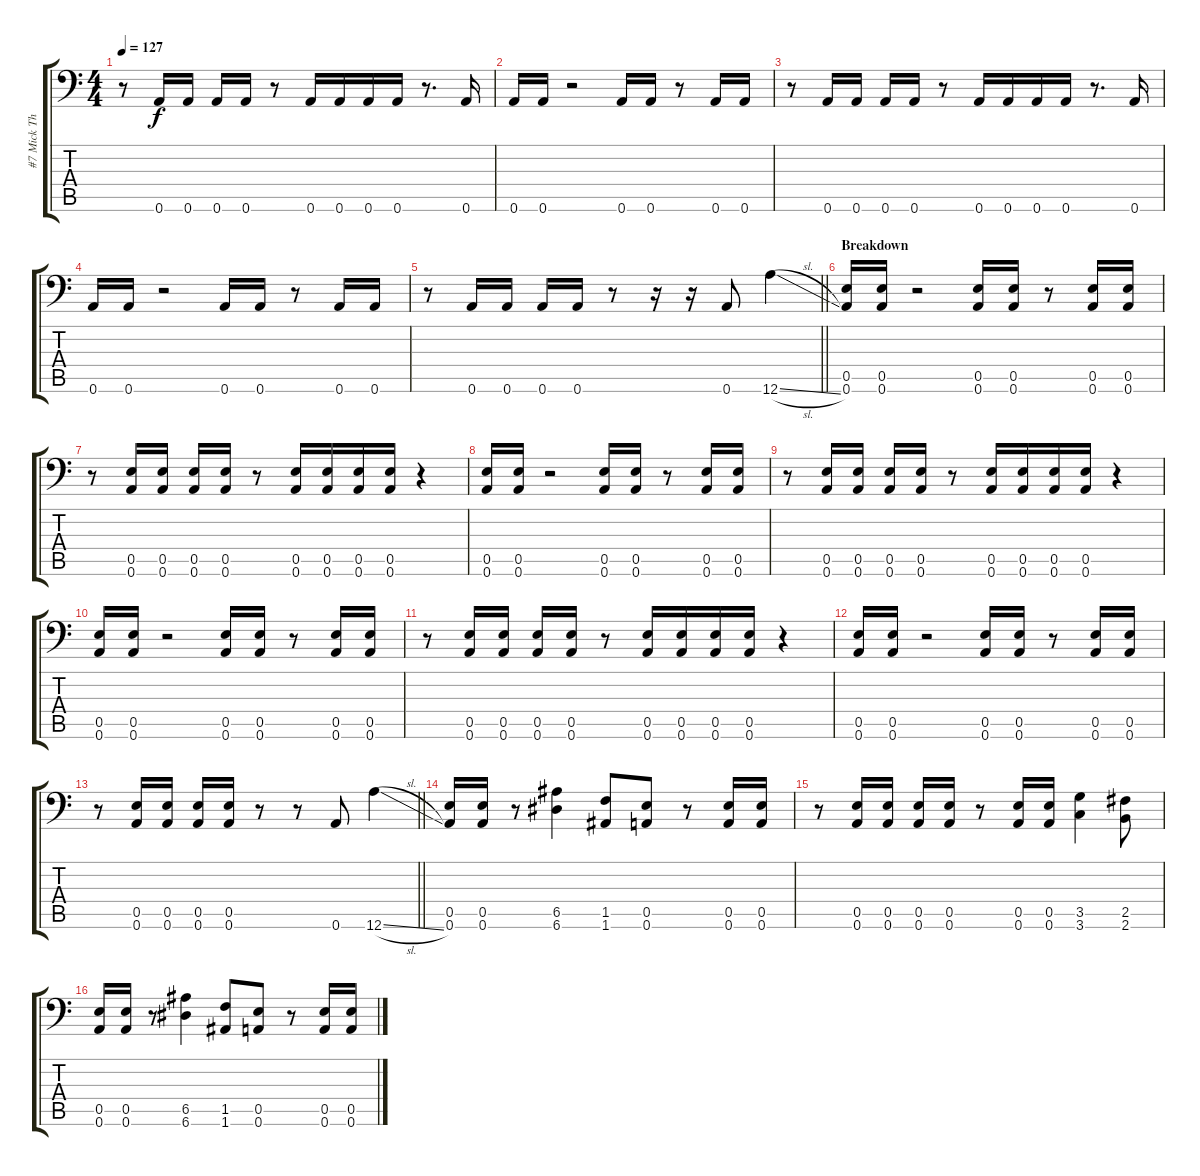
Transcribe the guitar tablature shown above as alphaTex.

\track ("#7 Mick Thomson" "#7 Mick Th") {instrument distortionguitar}
\staff {score tabs}
\tuning (B3 Gb3 D3 A2 E2 A1) {hide}
\ts (4 4)
\tempo 127
\clef f4
\ks c
r.8{dy f} 0.6.16 0.6.16 0.6.16 0.6.16 r.8 0.6.16 0.6.16 0.6.16 0.6.16 r.8{d} 0.6.16 |
0.6.16 0.6.16 r.2 0.6.16 0.6.16 r.8 0.6.16 0.6.16 |
r.8 0.6.16 0.6.16 0.6.16 0.6.16 r.8 0.6.16 0.6.16 0.6.16 0.6.16 r.8{d} 0.6.16 |
0.6.16 0.6.16 r.2 0.6.16 0.6.16 r.8 0.6.16 0.6.16 |
\barLineRight lightlight
r.8 0.6.16 0.6.16 0.6.16 0.6.16 r.8 r.16 r.16 0.6.8 12.6{sl}.4 |
\section ("" "Breakdown")
(0.5 0.6).16 (0.5 0.6).16 r.2 (0.5 0.6).16 (0.5 0.6).16 r.8 (0.5 0.6).16 (0.5 0.6).16 |
r.8 (0.5 0.6).16 (0.5 0.6).16 (0.5 0.6).16 (0.5 0.6).16 r.8 (0.5 0.6).16 (0.5 0.6).16 (0.5 0.6).16 (0.5 0.6).16 r.4 |
(0.5 0.6).16 (0.5 0.6).16 r.2 (0.5 0.6).16 (0.5 0.6).16 r.8 (0.5 0.6).16 (0.5 0.6).16 |
r.8 (0.5 0.6).16 (0.5 0.6).16 (0.5 0.6).16 (0.5 0.6).16 r.8 (0.5 0.6).16 (0.5 0.6).16 (0.5 0.6).16 (0.5 0.6).16 r.4 |
(0.5 0.6).16 (0.5 0.6).16 r.2 (0.5 0.6).16 (0.5 0.6).16 r.8 (0.5 0.6).16 (0.5 0.6).16 |
r.8 (0.5 0.6).16 (0.5 0.6).16 (0.5 0.6).16 (0.5 0.6).16 r.8 (0.5 0.6).16 (0.5 0.6).16 (0.5 0.6).16 (0.5 0.6).16 r.4 |
(0.5 0.6).16 (0.5 0.6).16 r.2 (0.5 0.6).16 (0.5 0.6).16 r.8 (0.5 0.6).16 (0.5 0.6).16 |
\barLineRight lightlight
r.8 (0.5 0.6).16 (0.5 0.6).16 (0.5 0.6).16 (0.5 0.6).16 r.8 r.8 0.6.8 12.6{sl}.4 |
\section ("" "")
(0.5 0.6).16 (0.5 0.6).16 r.8 (6.5 6.6).4 (1.5 1.6).8 (0.5 0.6).8 r.8 (0.5 0.6).16 (0.5 0.6).16 |
r.8 (0.5 0.6).16 (0.5 0.6).16 (0.5 0.6).16 (0.5 0.6).16 r.8 (0.5 0.6).16 (0.5 0.6).16 (3.5 3.6).4 (2.5 2.6).8 |
(0.5 0.6).16 (0.5 0.6).16 r.8 (6.5 6.6).4 (1.5 1.6).8 (0.5 0.6).8 r.8 (0.5 0.6).16 (0.5 0.6).16
